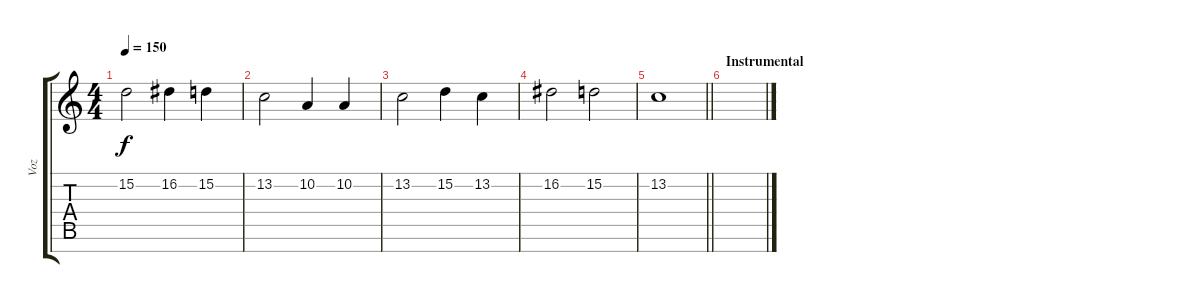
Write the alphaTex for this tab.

\track ("Voz" "Voz") {instrument lead1square}
\staff {score tabs}
\tuning (E4 B3 G3 D3 A2 E2 B1) {hide}
\ts (4 4)
\tempo 150
\clef g2
\ks c
15.2.2{dy f} 16.2.4 15.2.4 |
13.2.2 10.2.4 10.2.4 |
13.2.2 15.2.4 13.2.4 |
16.2.2 15.2.2 |
\barLineRight lightlight
13.2.1 |
\section ("" "Instrumental")
